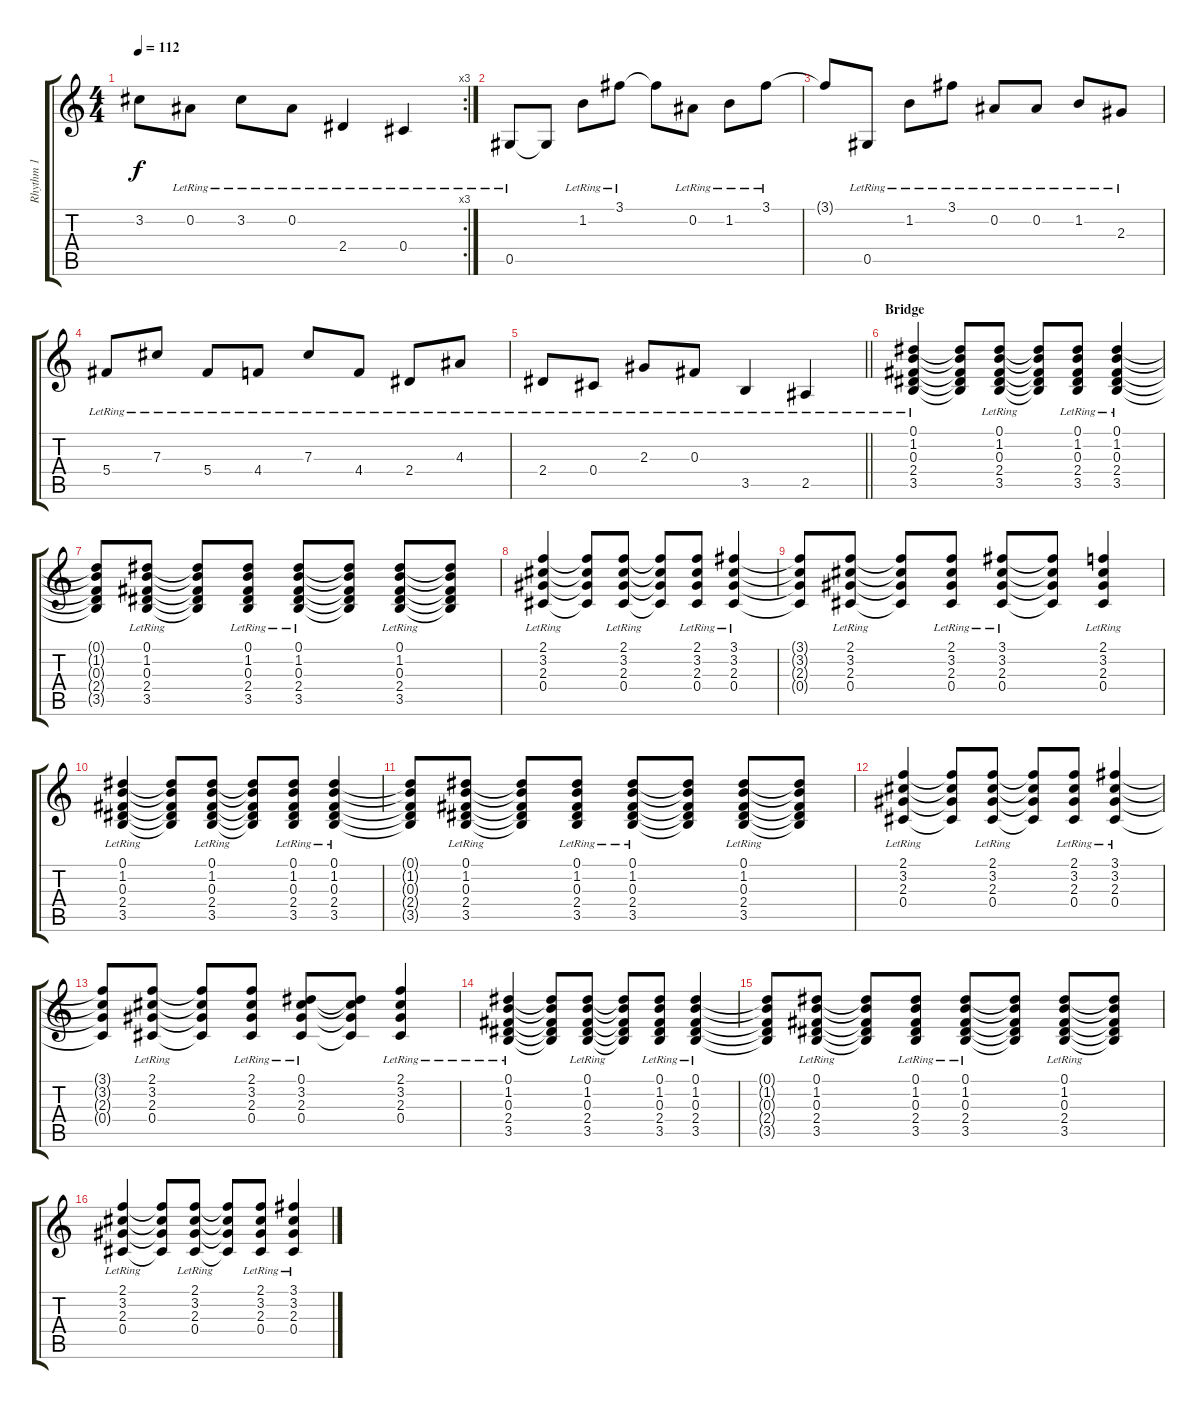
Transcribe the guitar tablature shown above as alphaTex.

\track ("Rhythm 1" "Rhythm 1") {instrument acousticguitarsteel}
\staff {score tabs}
\tuning (Eb4 Bb3 Gb3 Db3 Ab2 Eb2) {hide}
\rc 3
\ts (4 4)
\tempo 112
\clef g2
\ks c
3.2{t}.8{dy f} 0.2{lr}.8 3.2{lr}.8 0.2{lr}.8 2.4{lr}.4 0.4{lr}.4 |
0.5{lr}.8 0.5{t}.8 1.2{lr}.8 3.1{lr}.8 3.1{t}.8 0.2{lr}.8 1.2{lr}.8 3.1{lr}.8 |
3.1{t}.8 0.5{lr}.8 1.2{lr}.8 3.1{lr}.8 0.2{lr}.8 0.2{lr}.8 1.2{lr}.8 2.3{lr}.8 |
5.4{lr}.8 7.3{lr}.8 5.4{lr}.8 4.4{lr}.8 7.3{lr}.8 4.4{lr}.8 2.4{lr}.8 4.3{lr}.8 |
\barLineRight lightlight
2.4{lr}.8 0.4{lr}.8 2.3{lr}.8 0.3{lr}.8 3.5{lr}.4 2.5{lr}.4 |
\section ("" "Bridge")
(0.1{lr} 1.2{lr} 0.3{lr} 2.4{lr} 3.5{lr}).4 (0.1{t} 1.2{t} 0.3{t} 2.4{t} 3.5{t}).8 (0.1{lr} 1.2{lr} 0.3{lr} 2.4{lr} 3.5{lr}).8 (0.1{t} 1.2{t} 0.3{t} 2.4{t} 3.5{t}).8 (0.1{lr} 1.2{lr} 0.3{lr} 2.4{lr} 3.5{lr}).8 (0.1{lr} 1.2{lr} 0.3{lr} 2.4{lr} 3.5{lr}).4 |
(0.1{t} 1.2{t} 0.3{t} 2.4{t} 3.5{t}).8 (0.1{lr} 1.2{lr} 0.3{lr} 2.4{lr} 3.5{lr}).8 (0.1{t} 1.2{t} 0.3{t} 2.4{t} 3.5{t}).8 (0.1{lr} 1.2{lr} 0.3{lr} 2.4{lr} 3.5{lr}).8 (0.1{lr} 1.2{lr} 0.3{lr} 2.4{lr} 3.5{lr}).8 (0.1{t} 1.2{t} 0.3{t} 2.4{t} 3.5{t}).8 (0.1{lr} 1.2{lr} 0.3{lr} 2.4{lr} 3.5{lr}).8 (0.1{t} 1.2{t} 0.3{t} 2.4{t} 3.5{t}).8 |
(2.1{lr} 3.2{lr} 2.3{lr} 0.4{lr}).4 (2.1{t} 3.2{t} 2.3{t} 0.4{t}).8 (2.1{lr} 3.2{lr} 2.3{lr} 0.4{lr}).8 (2.1{t} 3.2{t} 2.3{t} 0.4{t}).8 (2.1{lr} 3.2{lr} 2.3{lr} 0.4{lr}).8 (3.1{lr} 3.2{lr} 2.3{lr} 0.4{lr}).4 |
(3.1{t} 3.2{t} 2.3{t} 0.4{t}).8 (2.1{lr} 3.2{lr} 2.3{lr} 0.4{lr}).8 (2.1{t} 3.2{t} 2.3{t} 0.4{t}).8 (2.1{lr} 3.2{lr} 2.3{lr} 0.4{lr}).8 (3.1{lr} 3.2{lr} 2.3{lr} 0.4{lr}).8 (3.1{t} 3.2{t} 2.3{t} 0.4{t}).8 (2.1{lr} 3.2{lr} 2.3{lr} 0.4{lr}).4 |
(0.1{lr} 1.2{lr} 0.3{lr} 2.4{lr} 3.5{lr}).4 (0.1{t} 1.2{t} 0.3{t} 2.4{t} 3.5{t}).8 (0.1{lr} 1.2{lr} 0.3{lr} 2.4{lr} 3.5{lr}).8 (0.1{t} 1.2{t} 0.3{t} 2.4{t} 3.5{t}).8 (0.1{lr} 1.2{lr} 0.3{lr} 2.4{lr} 3.5{lr}).8 (0.1{lr} 1.2{lr} 0.3{lr} 2.4{lr} 3.5{lr}).4 |
(0.1{t} 1.2{t} 0.3{t} 2.4{t} 3.5{t}).8 (0.1{lr} 1.2{lr} 0.3{lr} 2.4{lr} 3.5{lr}).8 (0.1{t} 1.2{t} 0.3{t} 2.4{t} 3.5{t}).8 (0.1{lr} 1.2{lr} 0.3{lr} 2.4{lr} 3.5{lr}).8 (0.1{lr} 1.2{lr} 0.3{lr} 2.4{lr} 3.5{lr}).8 (0.1{t} 1.2{t} 0.3{t} 2.4{t} 3.5{t}).8 (0.1{lr} 1.2{lr} 0.3{lr} 2.4{lr} 3.5{lr}).8 (0.1{t} 1.2{t} 0.3{t} 2.4{t} 3.5{t}).8 |
(2.1{lr} 3.2{lr} 2.3{lr} 0.4{lr}).4 (2.1{t} 3.2{t} 2.3{t} 0.4{t}).8 (2.1{lr} 3.2{lr} 2.3{lr} 0.4{lr}).8 (2.1{t} 3.2{t} 2.3{t} 0.4{t}).8 (2.1{lr} 3.2{lr} 2.3{lr} 0.4{lr}).8 (3.1{lr} 3.2{lr} 2.3{lr} 0.4{lr}).4 |
(3.1{t} 3.2{t} 2.3{t} 0.4{t}).8 (2.1{lr} 3.2{lr} 2.3{lr} 0.4{lr}).8 (2.1{t} 3.2{t} 2.3{t} 0.4{t}).8 (2.1{lr} 3.2{lr} 2.3{lr} 0.4{lr}).8 (0.1{lr} 3.2{lr} 2.3{lr} 0.4{lr}).8 (0.1{t} 3.2{t} 2.3{t} 0.4{t}).8 (2.1{lr} 3.2{lr} 2.3{lr} 0.4{lr}).4 |
(0.1{lr} 1.2{lr} 0.3{lr} 2.4{lr} 3.5{lr}).4 (0.1{t} 1.2{t} 0.3{t} 2.4{t} 3.5{t}).8 (0.1{lr} 1.2{lr} 0.3{lr} 2.4{lr} 3.5{lr}).8 (0.1{t} 1.2{t} 0.3{t} 2.4{t} 3.5{t}).8 (0.1{lr} 1.2{lr} 0.3{lr} 2.4{lr} 3.5{lr}).8 (0.1{lr} 1.2{lr} 0.3{lr} 2.4{lr} 3.5{lr}).4 |
(0.1{t} 1.2{t} 0.3{t} 2.4{t} 3.5{t}).8 (0.1{lr} 1.2{lr} 0.3{lr} 2.4{lr} 3.5{lr}).8 (0.1{t} 1.2{t} 0.3{t} 2.4{t} 3.5{t}).8 (0.1{lr} 1.2{lr} 0.3{lr} 2.4{lr} 3.5{lr}).8 (0.1{lr} 1.2{lr} 0.3{lr} 2.4{lr} 3.5{lr}).8 (0.1{t} 1.2{t} 0.3{t} 2.4{t} 3.5{t}).8 (0.1{lr} 1.2{lr} 0.3{lr} 2.4{lr} 3.5{lr}).8 (0.1{t} 1.2{t} 0.3{t} 2.4{t} 3.5{t}).8 |
(2.1{lr} 3.2{lr} 2.3{lr} 0.4{lr}).4 (2.1{t} 3.2{t} 2.3{t} 0.4{t}).8 (2.1{lr} 3.2{lr} 2.3{lr} 0.4{lr}).8 (2.1{t} 3.2{t} 2.3{t} 0.4{t}).8 (2.1{lr} 3.2{lr} 2.3{lr} 0.4{lr}).8 (3.1{lr} 3.2{lr} 2.3{lr} 0.4{lr}).4
